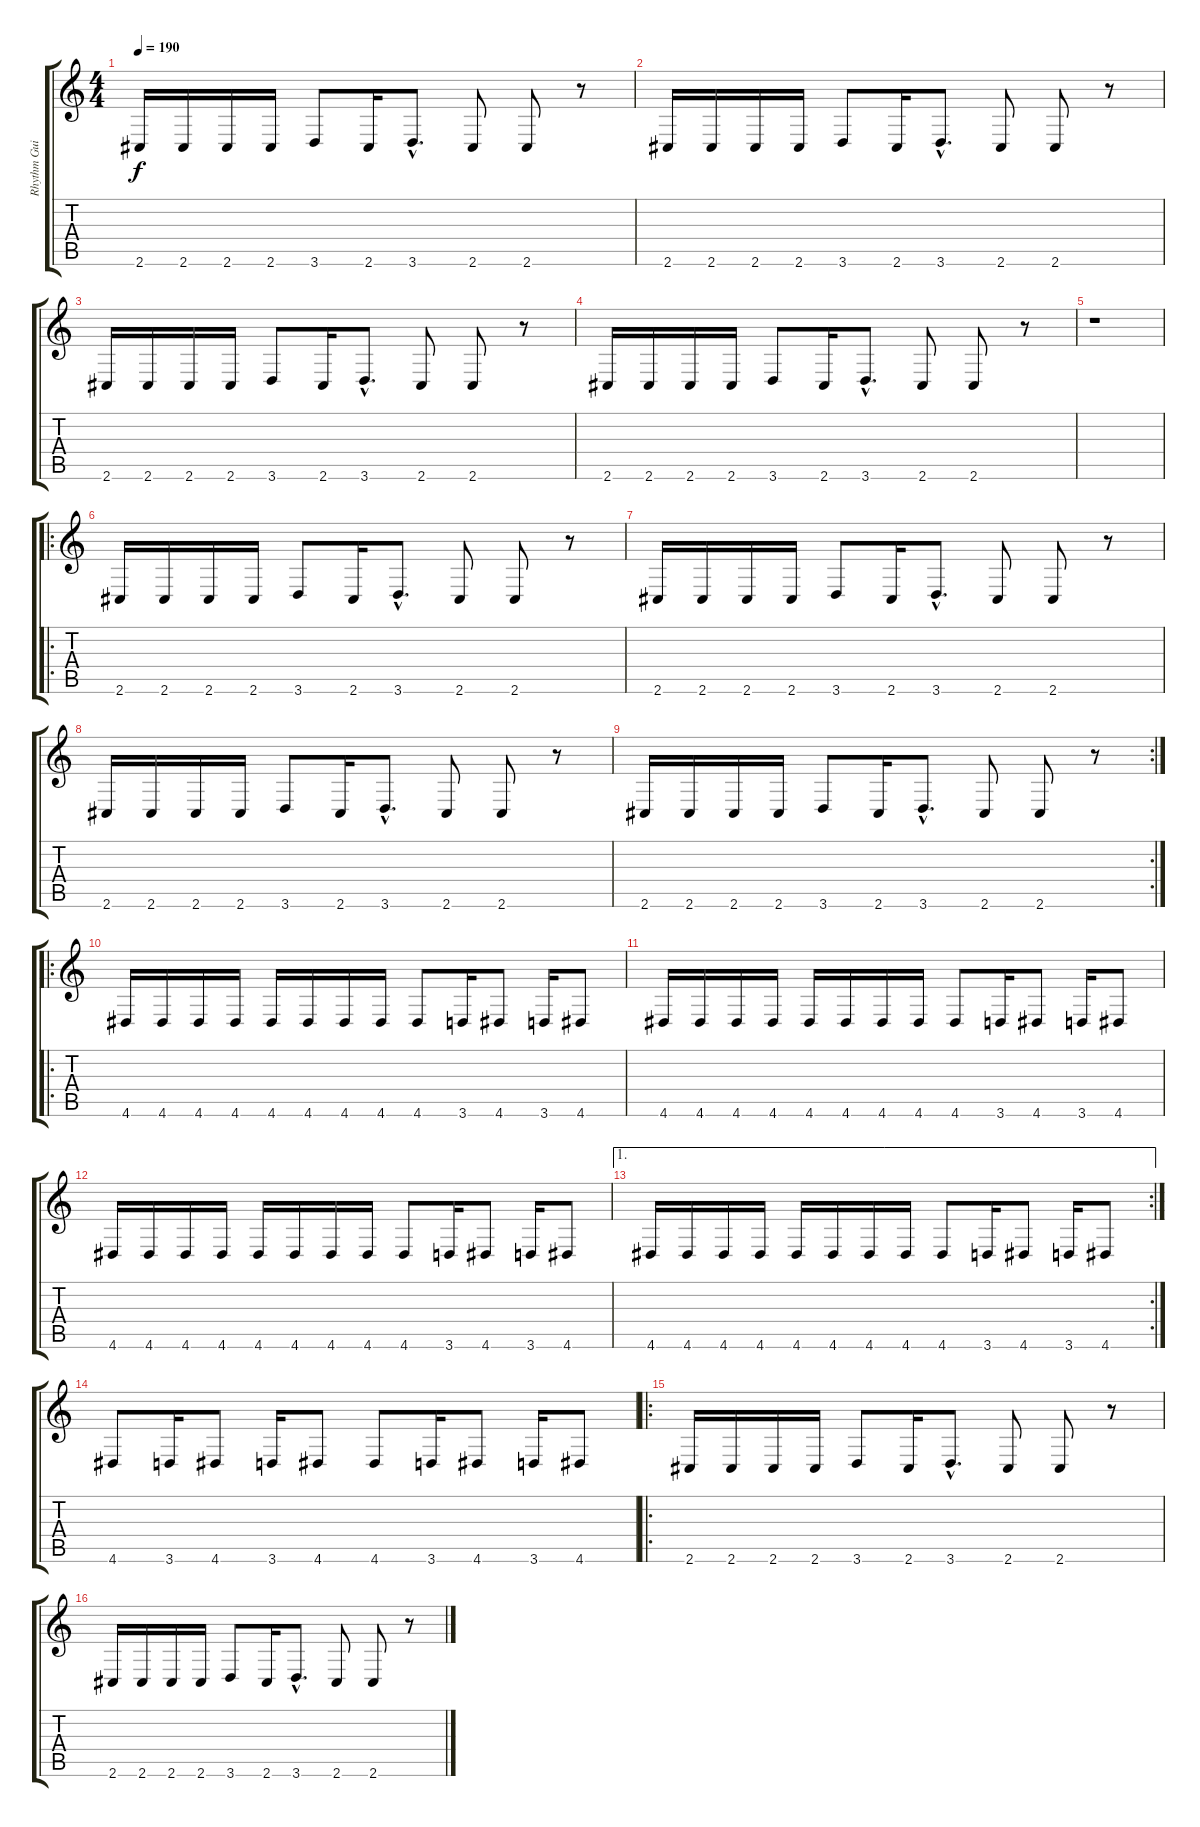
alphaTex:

\track ("Rhythm Guitar" "Rhythm Gui") {instrument overdrivenguitar}
\staff {score tabs}
\tuning (B3 Gb3 D3 A2 E2 B1) {hide}
\ts (4 4)
\tempo 190
\clef g2
\ks c
2.6.16{dy f} 2.6.16 2.6.16 2.6.16 3.6.8 2.6.16 3.6{hac}.8{d} 2.6.8 2.6.8 r.8 |
2.6.16 2.6.16 2.6.16 2.6.16 3.6.8 2.6.16 3.6{hac}.8{d} 2.6.8 2.6.8 r.8 |
2.6.16 2.6.16 2.6.16 2.6.16 3.6.8 2.6.16 3.6{hac}.8{d} 2.6.8 2.6.8 r.8 |
2.6.16 2.6.16 2.6.16 2.6.16 3.6.8 2.6.16 3.6{hac}.8{d} 2.6.8 2.6.8 r.8 |
r.1 |
\ro
2.6.16 2.6.16 2.6.16 2.6.16 3.6.8 2.6.16 3.6{hac}.8{d} 2.6.8 2.6.8 r.8 |
2.6.16 2.6.16 2.6.16 2.6.16 3.6.8 2.6.16 3.6{hac}.8{d} 2.6.8 2.6.8 r.8 |
2.6.16 2.6.16 2.6.16 2.6.16 3.6.8 2.6.16 3.6{hac}.8{d} 2.6.8 2.6.8 r.8 |
\rc 2
2.6.16 2.6.16 2.6.16 2.6.16 3.6.8 2.6.16 3.6{hac}.8{d} 2.6.8 2.6.8 r.8 |
\ro
4.6.16 4.6.16 4.6.16 4.6.16 4.6.16 4.6.16 4.6.16 4.6.16 4.6.8 3.6.16 4.6.8 3.6.16 4.6.8 |
4.6.16 4.6.16 4.6.16 4.6.16 4.6.16 4.6.16 4.6.16 4.6.16 4.6.8 3.6.16 4.6.8 3.6.16 4.6.8 |
4.6.16 4.6.16 4.6.16 4.6.16 4.6.16 4.6.16 4.6.16 4.6.16 4.6.8 3.6.16 4.6.8 3.6.16 4.6.8 |
\ae 1
\rc 2
4.6.16 4.6.16 4.6.16 4.6.16 4.6.16 4.6.16 4.6.16 4.6.16 4.6.8 3.6.16 4.6.8 3.6.16 4.6.8 |
4.6.8 3.6.16 4.6.8 3.6.16 4.6.8 4.6.8 3.6.16 4.6.8 3.6.16 4.6.8 |
\ro
2.6.16 2.6.16 2.6.16 2.6.16 3.6.8 2.6.16 3.6{hac}.8{d} 2.6.8 2.6.8 r.8 |
2.6.16 2.6.16 2.6.16 2.6.16 3.6.8 2.6.16 3.6{hac}.8{d} 2.6.8 2.6.8 r.8
